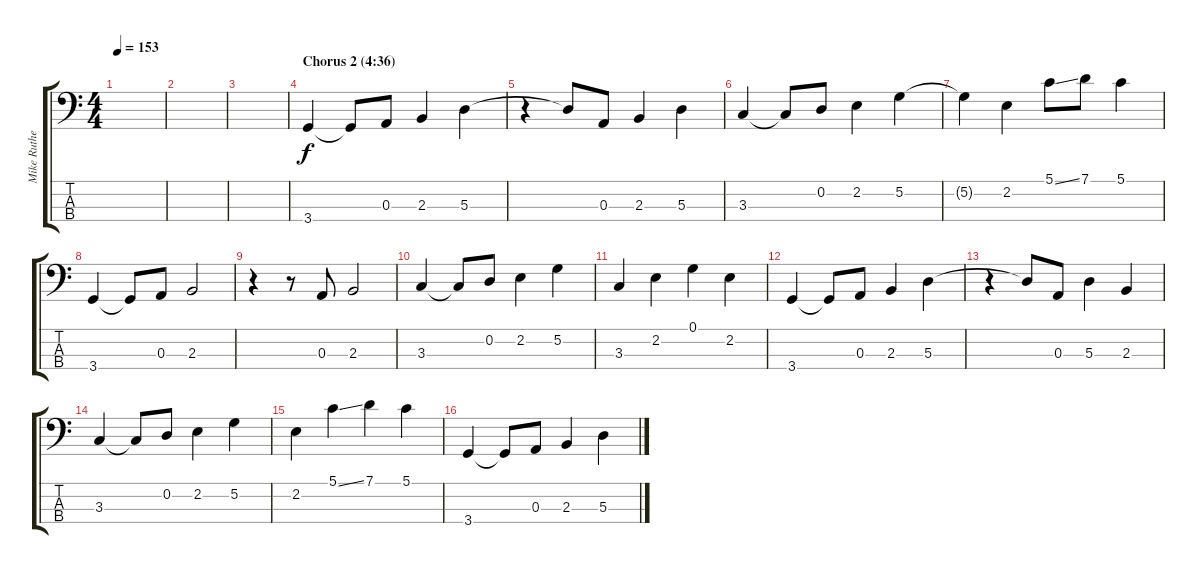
\track ("Mike Rutherford (bass)" "Mike Ruthe") {instrument electricbassfinger}
\staff {score tabs}
\tuning (G2 D2 A1 E1) {hide}
\ts (4 4)
\tempo 153
\clef f4
\ks c
|
|
|
\section ("" "Chorus 2 (4:36)")
3.4.4 3.4{t}.8 0.3.8 2.3.4 5.3.4 |
r.4 5.3{t}.8 0.3.8 2.3.4 5.3.4 |
3.3.4 3.3{t}.8 0.2.8 2.2.4 5.2.4 |
5.2{t}.4 2.2.4 5.1{ss}.8 7.1.8 5.1.4 |
3.4.4 3.4{t}.8 0.3.8 2.3.2 |
r.4 r.8 0.3.8 2.3.2 |
3.3.4 3.3{t}.8 0.2.8 2.2.4 5.2.4 |
3.3.4 2.2.4 0.1.4 2.2.4 |
3.4.4 3.4{t}.8 0.3.8 2.3.4 5.3.4 |
r.4 5.3{t}.8 0.3.8 5.3.4 2.3.4 |
3.3.4 3.3{t}.8 0.2.8 2.2.4 5.2.4 |
2.2.4 5.1{ss}.4 7.1.4 5.1.4 |
3.4.4 3.4{t}.8 0.3.8 2.3.4 5.3.4
